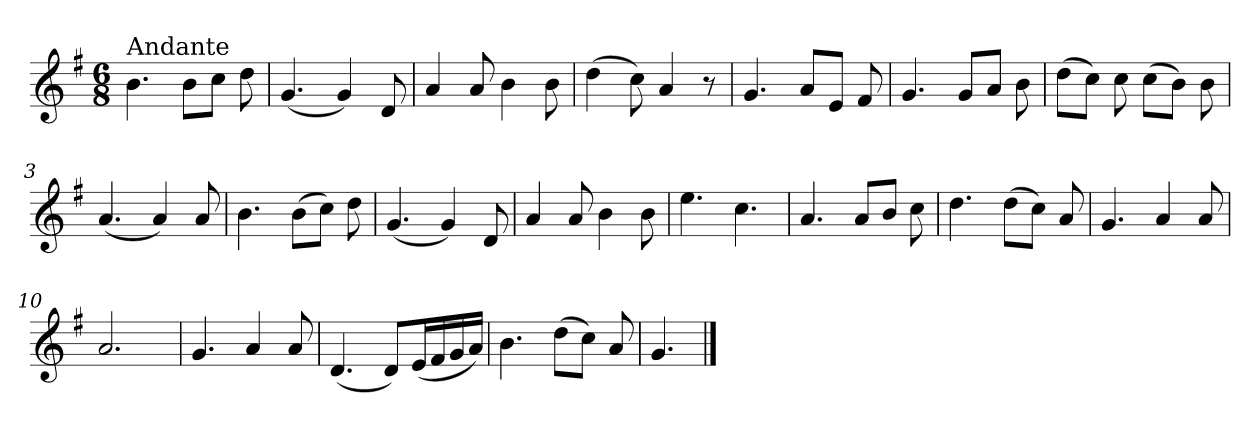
**kern
*part1
*staff1
*clefG2
*k[f#]
*e:
*M6/8
=1
!LO:TX:a:t=Andante
4.b\
8b\L
8cc\J
8dd\
=2
(<4.g/
4g/)
8d/
=3
4a/
8a/
4b\
8b\
=4
(>4dd\
8cc\)
4a/
8r
=5
4.g/
8a/L
8e/J
8f#/
=1X
4.g/
8g/L
8a/J
8b\
!!LO:LB:g=z
=2X
(>8dd\L
8cc\J)
8cc\
(>8cc\L
8b\J)
8b\
=3X
(<4.a/
4a/)
8a/
=4X
4.b\
(>8b\L
8cc\J)
8dd\
=5X
(<4.g/
4g/)
8d/
=6X
4a/
8a/
4b\
8b\
=6
4.ee\
4.cc\
=7
4.a/
8a/L
8b/J
8cc\
!!LO:LB:g=z
=8
4.dd\
(>8dd\L
8cc\J)
8a/
=9
4.g/
4a/
8a/
=10
2.a/
=11
4.g/
4a/
8a/
=12
(<4.d/
8d/L)
(<16e/L
16f#/
16g/
16a/JJ)
=13
4.b\
(>8dd\L
8cc\J)
8a/
=14
4.g/
==
*-
